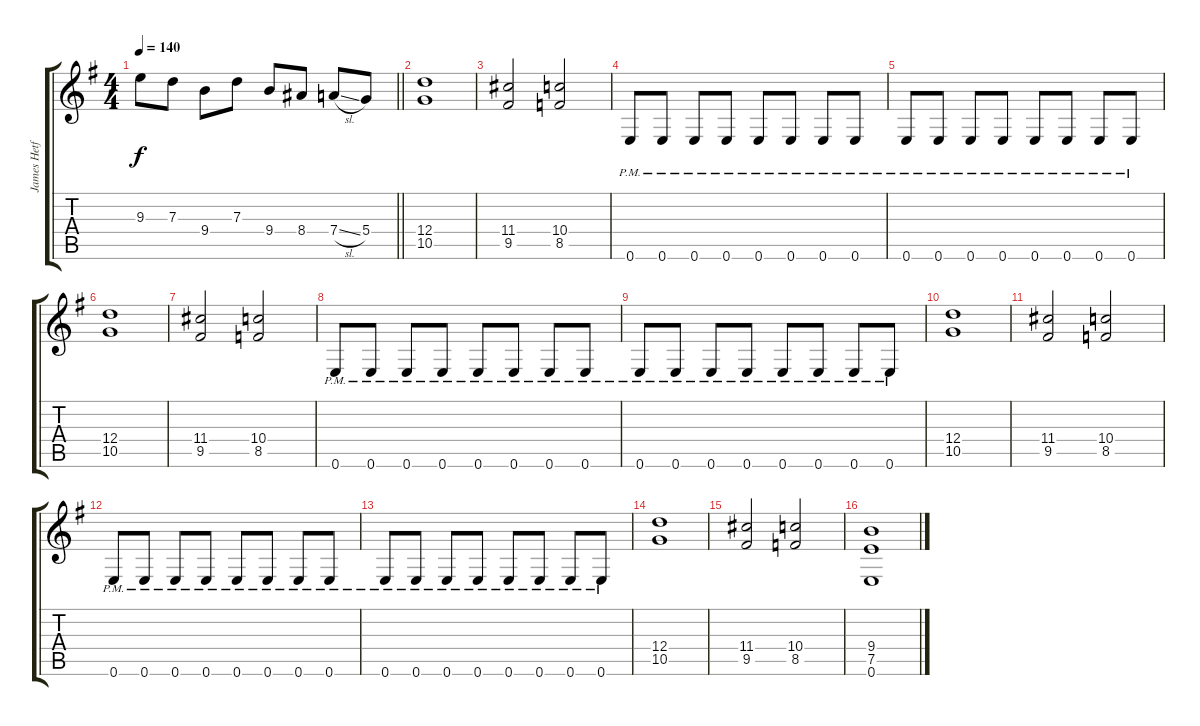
\track ("James Hetfield" "James Hetf") {instrument distortionguitar}
\staff {score tabs}
\tuning (E4 B3 G3 D3 A2 E2) {hide}
\ts (4 4)
\tempo 140
\clef g2
\barLineRight lightlight
\ks eminor
9.3.8{dy f} 7.3.8 9.4.8 7.3.8 9.4.8 8.4.8 7.4{sl}.8 5.4.8 |
(12.4 10.5).1 |
(11.4 9.5).2 (10.4 8.5).2 |
0.6{pm}.8 0.6{pm}.8 0.6{pm}.8 0.6{pm}.8 0.6{pm}.8 0.6{pm}.8 0.6{pm}.8 0.6{pm}.8 |
0.6{pm}.8 0.6{pm}.8 0.6{pm}.8 0.6{pm}.8 0.6{pm}.8 0.6{pm}.8 0.6{pm}.8 0.6{pm}.8 |
(12.4 10.5).1 |
(11.4 9.5).2 (10.4 8.5).2 |
0.6{pm}.8 0.6{pm}.8 0.6{pm}.8 0.6{pm}.8 0.6{pm}.8 0.6{pm}.8 0.6{pm}.8 0.6{pm}.8 |
0.6{pm}.8 0.6{pm}.8 0.6{pm}.8 0.6{pm}.8 0.6{pm}.8 0.6{pm}.8 0.6{pm}.8 0.6{pm}.8 |
(12.4 10.5).1 |
(11.4 9.5).2 (10.4 8.5).2 |
0.6{pm}.8 0.6{pm}.8 0.6{pm}.8 0.6{pm}.8 0.6{pm}.8 0.6{pm}.8 0.6{pm}.8 0.6{pm}.8 |
0.6{pm}.8 0.6{pm}.8 0.6{pm}.8 0.6{pm}.8 0.6{pm}.8 0.6{pm}.8 0.6{pm}.8 0.6{pm}.8 |
(12.4 10.5).1 |
(11.4 9.5).2 (10.4 8.5).2 |
(9.4 7.5 0.6).1
